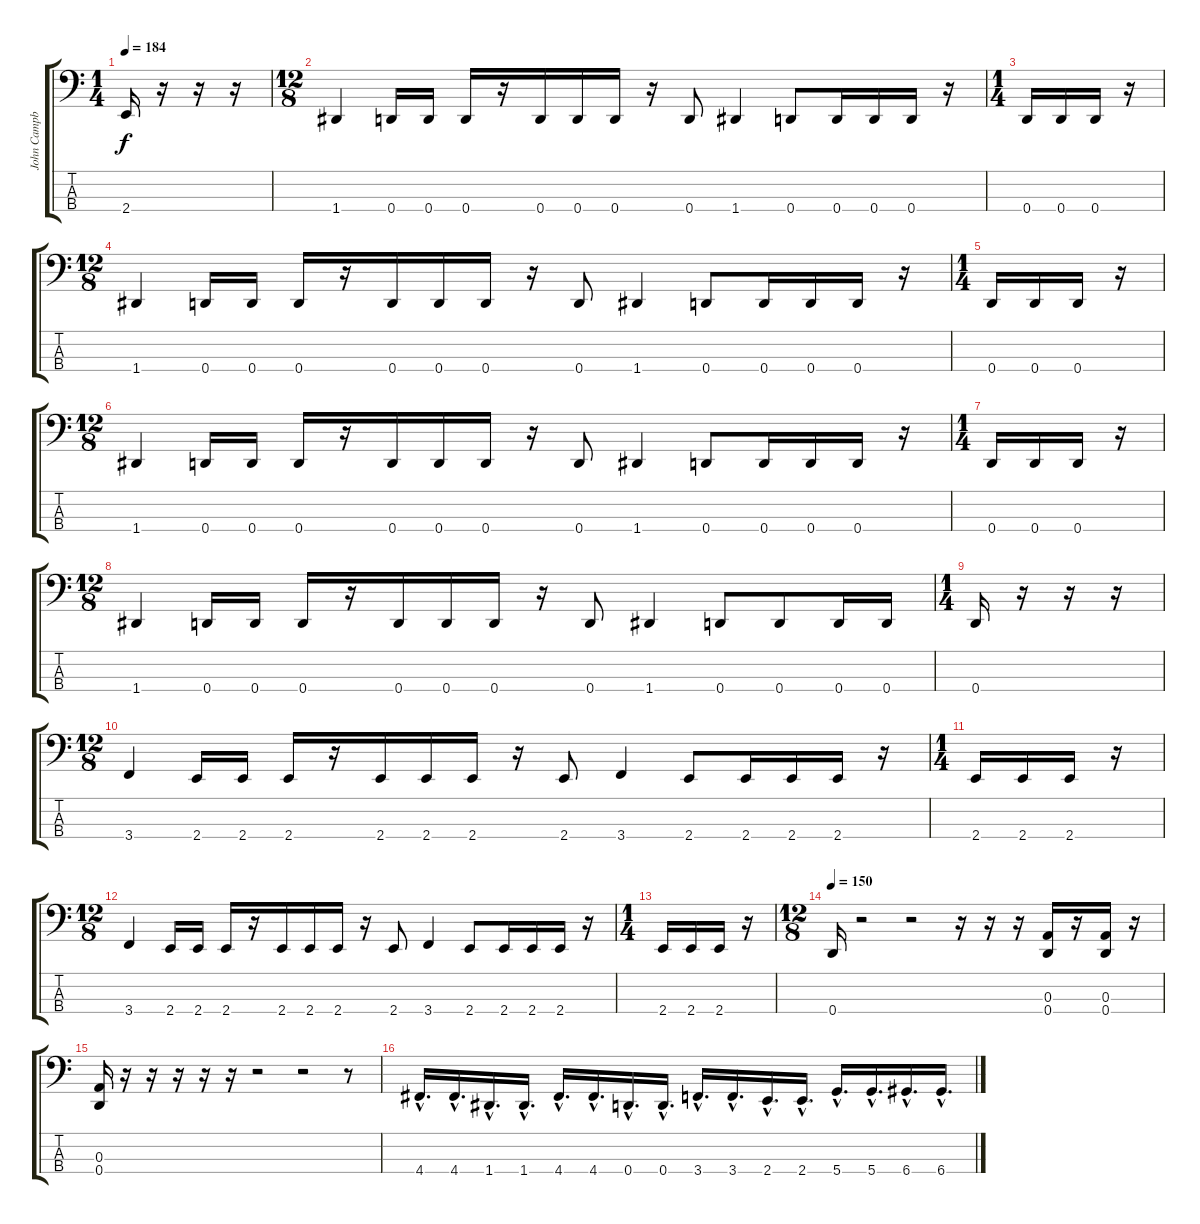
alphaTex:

\track ("John Campbell" "John Campb") {instrument electricbasspick}
\staff {score tabs}
\tuning (G2 D2 A1 D1) {hide}
\ts (1 4)
\tempo 184
\clef f4
\ks c
2.4.16{dy f} r.16 r.16 r.16 |
\ts (12 8)
1.4.4 0.4.16 0.4.16 0.4.16 r.16 0.4.16 0.4.16 0.4.16 r.16 0.4.8 1.4.4 0.4.8 0.4.16 0.4.16 0.4.16 r.16 |
\ts (1 4)
0.4.16 0.4.16 0.4.16 r.16 |
\ts (12 8)
1.4.4 0.4.16 0.4.16 0.4.16 r.16 0.4.16 0.4.16 0.4.16 r.16 0.4.8 1.4.4 0.4.8 0.4.16 0.4.16 0.4.16 r.16 |
\ts (1 4)
0.4.16 0.4.16 0.4.16 r.16 |
\ts (12 8)
1.4.4 0.4.16 0.4.16 0.4.16 r.16 0.4.16 0.4.16 0.4.16 r.16 0.4.8 1.4.4 0.4.8 0.4.16 0.4.16 0.4.16 r.16 |
\ts (1 4)
0.4.16 0.4.16 0.4.16 r.16 |
\ts (12 8)
1.4.4 0.4.16 0.4.16 0.4.16 r.16 0.4.16 0.4.16 0.4.16 r.16 0.4.8 1.4.4 0.4.8 0.4.8 0.4.16 0.4.16 |
\ts (1 4)
0.4.16 r.16 r.16 r.16 |
\ts (12 8)
3.4.4 2.4.16 2.4.16 2.4.16 r.16 2.4.16 2.4.16 2.4.16 r.16 2.4.8 3.4.4 2.4.8 2.4.16 2.4.16 2.4.16 r.16 |
\ts (1 4)
2.4.16 2.4.16 2.4.16 r.16 |
\ts (12 8)
3.4.4 2.4.16 2.4.16 2.4.16 r.16 2.4.16 2.4.16 2.4.16 r.16 2.4.8 3.4.4 2.4.8 2.4.16 2.4.16 2.4.16 r.16 |
\ts (1 4)
2.4.16 2.4.16 2.4.16 r.16 |
\ts (12 8)
\tempo 150
0.4.16 r.2 r.2 r.16 r.16 r.16 (0.3 0.4).16 r.16 (0.3 0.4).16 r.16 |
(0.3 0.4).16 r.16 r.16 r.16 r.16 r.16 r.2 r.2 r.8 |
4.4{hac}.16{d} 4.4{hac}.16{d} 1.4{hac}.16{d} 1.4{hac}.16{d} 4.4{hac}.16{d} 4.4{hac}.16{d} 0.4{hac}.16{d} 0.4{hac}.16{d} 3.4{hac}.16{d} 3.4{hac}.16{d} 2.4{hac}.16{d} 2.4{hac}.16{d} 5.4{hac}.16{d} 5.4{hac}.16{d} 6.4{hac}.16{d} 6.4{hac}.16{d}
